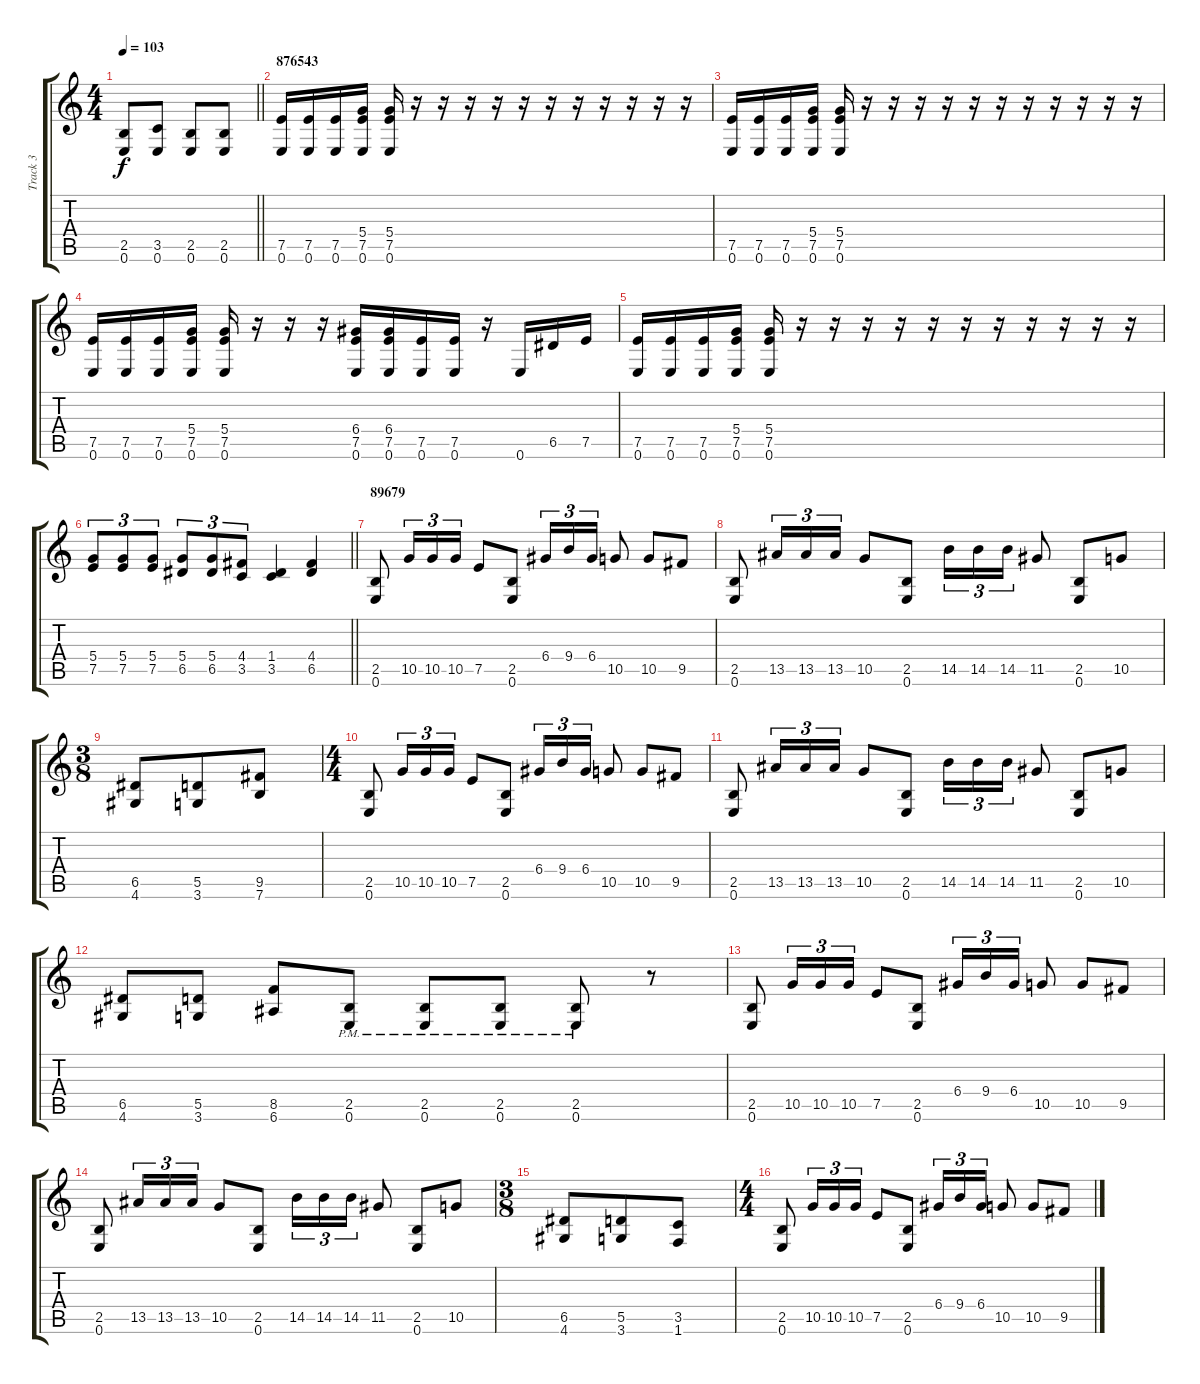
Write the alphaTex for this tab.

\track ("Track 3" "Track 3") {instrument distortionguitar}
\staff {score tabs}
\tuning (E4 B3 G3 D3 A2 E2) {hide}
\ts (4 4)
\tempo 103
\clef g2
\barLineRight lightlight
\ks c
(2.5 0.6).8{dy f} (3.5 0.6).8 (2.5 0.6).8 (2.5 0.6).8 |
\section ("" "876543")
(7.5 0.6).16 (7.5 0.6).16 (7.5 0.6).16 (5.4 7.5 0.6).16 (5.4 7.5 0.6).16 r.16 r.16 r.16 r.16 r.16 r.16 r.16 r.16 r.16 r.16 r.16 |
(7.5 0.6).16 (7.5 0.6).16 (7.5 0.6).16 (5.4 7.5 0.6).16 (5.4 7.5 0.6).16 r.16 r.16 r.16 r.16 r.16 r.16 r.16 r.16 r.16 r.16 r.16 |
(7.5 0.6).16 (7.5 0.6).16 (7.5 0.6).16 (5.4 7.5 0.6).16 (5.4 7.5 0.6).16 r.16 r.16 r.16 (6.4 7.5 0.6).16 (6.4 7.5 0.6).16 (7.5 0.6).16 (7.5 0.6).16 r.16 0.6.16 6.5.16 7.5.16 |
(7.5 0.6).16 (7.5 0.6).16 (7.5 0.6).16 (5.4 7.5 0.6).16 (5.4 7.5 0.6).16 r.16 r.16 r.16 r.16 r.16 r.16 r.16 r.16 r.16 r.16 r.16 |
\barLineRight lightlight
(5.4 7.5).8{tu (3 2)} (5.4 7.5).8{tu (3 2)} (5.4 7.5).8{tu (3 2)} (5.4 6.5).8{tu (3 2)} (5.4 6.5).8{tu (3 2)} (4.4 3.5).8{tu (3 2)} (1.4 3.5).4 (4.4 6.5).4 |
\section ("" "89679")
(2.5 0.6).8{instrument distortionguitar} 10.5.16{tu (3 2)} 10.5.16{tu (3 2)} 10.5.16{tu (3 2)} 7.5.8 (2.5 0.6).8 6.4.16{tu (3 2)} 9.4.16{tu (3 2)} 6.4.16{tu (3 2)} 10.5.8 10.5.8 9.5.8 |
(2.5 0.6).8 13.5.16{tu (3 2)} 13.5.16{tu (3 2)} 13.5.16{tu (3 2)} 10.5.8 (2.5 0.6).8 14.5.16{tu (3 2)} 14.5.16{tu (3 2)} 14.5.16{tu (3 2)} 11.5.8 (2.5 0.6).8 10.5.8 |
\ts (3 8)
(6.5 4.6).8 (5.5 3.6).8 (9.5 7.6).8 |
\ts (4 4)
(2.5 0.6).8 10.5.16{tu (3 2)} 10.5.16{tu (3 2)} 10.5.16{tu (3 2)} 7.5.8 (2.5 0.6).8 6.4.16{tu (3 2)} 9.4.16{tu (3 2)} 6.4.16{tu (3 2)} 10.5.8 10.5.8 9.5.8 |
(2.5 0.6).8 13.5.16{tu (3 2)} 13.5.16{tu (3 2)} 13.5.16{tu (3 2)} 10.5.8 (2.5 0.6).8 14.5.16{tu (3 2)} 14.5.16{tu (3 2)} 14.5.16{tu (3 2)} 11.5.8 (2.5 0.6).8 10.5.8 |
(6.5 4.6).8 (5.5 3.6).8 (8.5 6.6).8 (2.5{pm} 0.6{pm}).8 (2.5{pm} 0.6{pm}).8 (2.5{pm} 0.6).8 (2.5{pm} 0.6{pm}).8 r.8 |
(2.5 0.6).8{instrument distortionguitar} 10.5.16{tu (3 2)} 10.5.16{tu (3 2)} 10.5.16{tu (3 2)} 7.5.8 (2.5 0.6).8 6.4.16{tu (3 2)} 9.4.16{tu (3 2)} 6.4.16{tu (3 2)} 10.5.8 10.5.8 9.5.8 |
(2.5 0.6).8 13.5.16{tu (3 2)} 13.5.16{tu (3 2)} 13.5.16{tu (3 2)} 10.5.8 (2.5 0.6).8 14.5.16{tu (3 2)} 14.5.16{tu (3 2)} 14.5.16{tu (3 2)} 11.5.8 (2.5 0.6).8 10.5.8 |
\ts (3 8)
(6.5 4.6).8 (5.5 3.6).8 (3.5 1.6).8 |
\ts (4 4)
(2.5 0.6).8 10.5.16{tu (3 2)} 10.5.16{tu (3 2)} 10.5.16{tu (3 2)} 7.5.8 (2.5 0.6).8 6.4.16{tu (3 2)} 9.4.16{tu (3 2)} 6.4.16{tu (3 2)} 10.5.8 10.5.8 9.5.8
